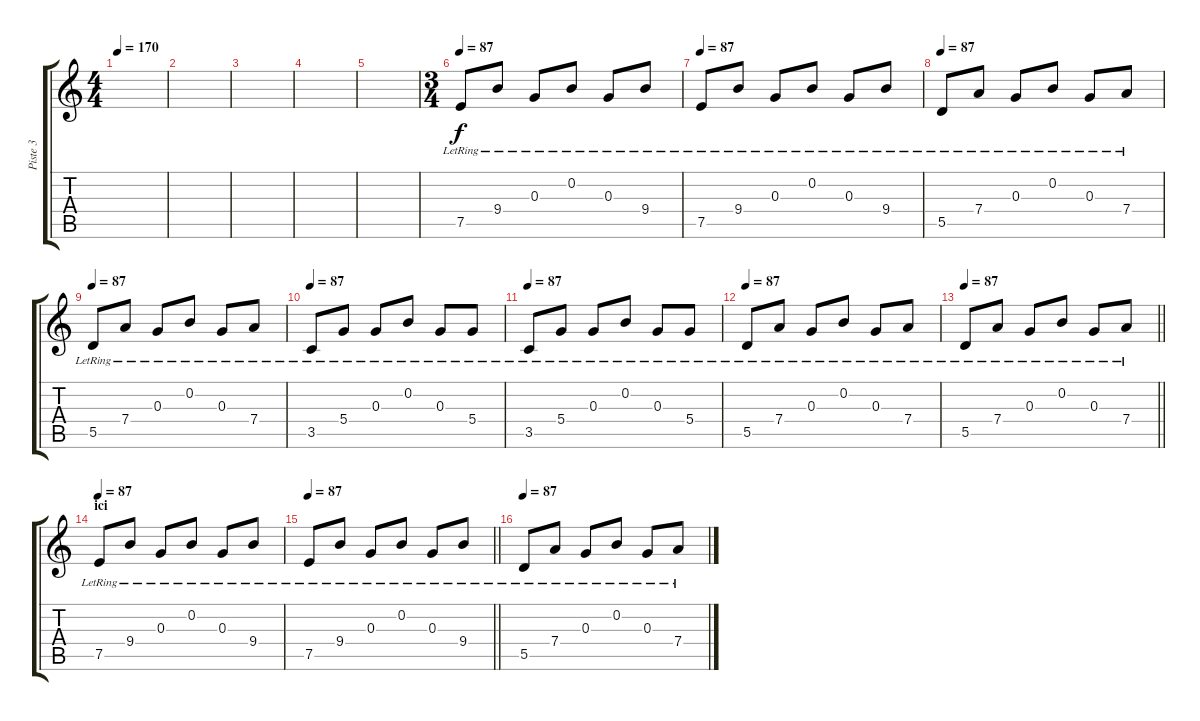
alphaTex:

\track ("Piste 3" "Piste 3") {instrument electricguitarclean}
\staff {score tabs}
\tuning (E4 B3 G3 D3 A2 E2) {hide}
\ts (4 4)
\tempo 170
\clef g2
\ks c
|
|
|
|
|
\ts (3 4)
\tempo 87
7.5{lr}.8 9.4{lr}.8 0.3{lr}.8 0.2{lr}.8 0.3{lr}.8 9.4{lr}.8 |
\tempo 87
7.5{lr}.8 9.4{lr}.8 0.3{lr}.8 0.2{lr}.8 0.3{lr}.8 9.4{lr}.8 |
\tempo 87
5.5{lr}.8 7.4{lr}.8 0.3{lr}.8 0.2{lr}.8 0.3{lr}.8 7.4{lr}.8 |
\tempo 87
5.5{lr}.8 7.4{lr}.8 0.3{lr}.8 0.2{lr}.8 0.3{lr}.8 7.4{lr}.8 |
\tempo 87
3.5{lr}.8 5.4{lr}.8 0.3{lr}.8 0.2{lr}.8 0.3{lr}.8 5.4{lr}.8 |
\tempo 87
3.5{lr}.8 5.4{lr}.8 0.3{lr}.8 0.2{lr}.8 0.3{lr}.8 5.4{lr}.8 |
\tempo 87
5.5{lr}.8 7.4{lr}.8 0.3{lr}.8 0.2{lr}.8 0.3{lr}.8 7.4{lr}.8 |
\tempo 87
\barLineRight lightlight
5.5{lr}.8 7.4{lr}.8 0.3{lr}.8 0.2{lr}.8 0.3{lr}.8 7.4{lr}.8 |
\section ("" "ici")
\tempo 87
7.5{lr}.8 9.4{lr}.8 0.3{lr}.8 0.2{lr}.8 0.3{lr}.8 9.4{lr}.8 |
\tempo 87
\barLineRight lightlight
7.5{lr}.8 9.4{lr}.8 0.3{lr}.8 0.2{lr}.8 0.3{lr}.8 9.4{lr}.8 |
\tempo 87
5.5{lr}.8 7.4{lr}.8 0.3{lr}.8 0.2{lr}.8 0.3{lr}.8 7.4{lr}.8
